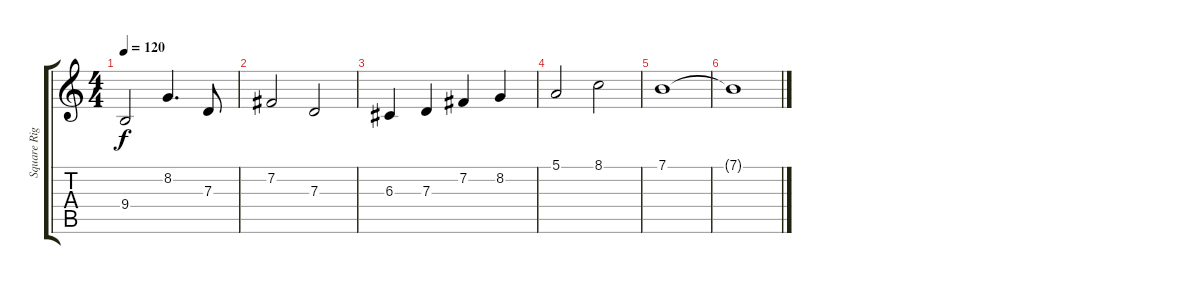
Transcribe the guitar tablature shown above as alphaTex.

\track ("Square Right" "Square Rig") {instrument lead2sawtooth}
\staff {score tabs}
\tuning (E4 B3 G3 D3 A2 E2) {hide}
\ts (4 4)
\tempo 120
\clef g2
\ks c
9.4.2{dy f} 8.2.4{d} 7.3.8 |
7.2.2 7.3.2 |
6.3.4 7.3.4 7.2.4 8.2.4 |
5.1.2 8.1.2 |
7.1.1 |
7.1{t}.1{volume 4}
